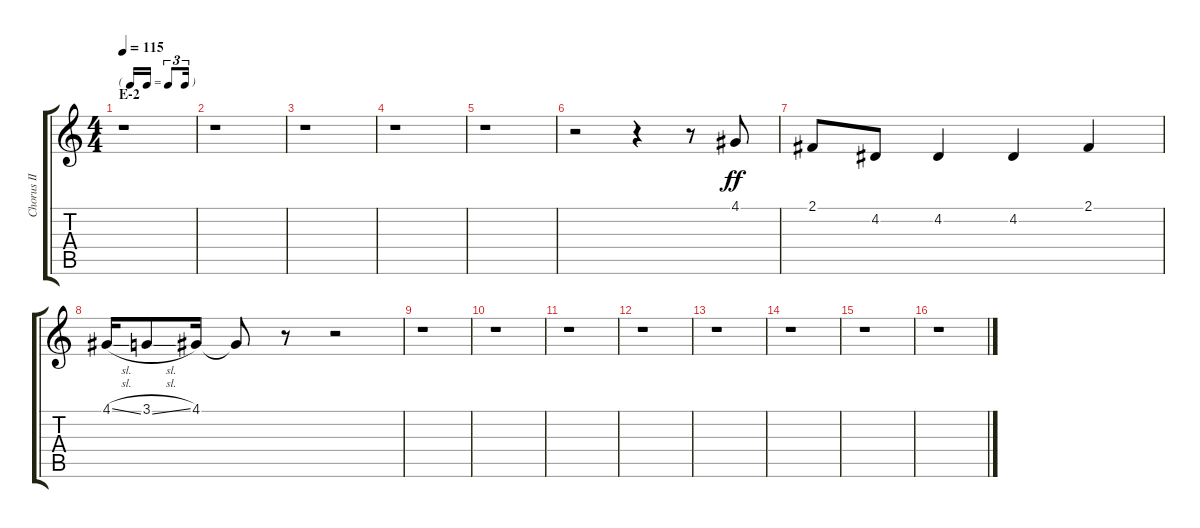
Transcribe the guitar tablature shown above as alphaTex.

\track ("Chorus II" "Chorus II") {instrument voiceoohs}
\staff {score tabs}
\tuning (E4 B3 G3 D3 A2 E2) {hide}
\ts (4 4)
\tf triplet16th
\section ("" "E-2")
\tempo 115
\clef g2
\ks c
r.1{dy ff} |
r.1 |
r.1 |
r.1 |
r.1 |
r.2 r.4 r.8 4.1.8 |
2.1.8 4.2.8 4.2.4 4.2.4 2.1.4 |
4.1{sl}.16 3.1{sl}.8 4.1.16 4.1{t}.8 r.8 r.2 |
r.1 |
r.1 |
r.1 |
r.1 |
r.1 |
r.1 |
r.1 |
r.1
